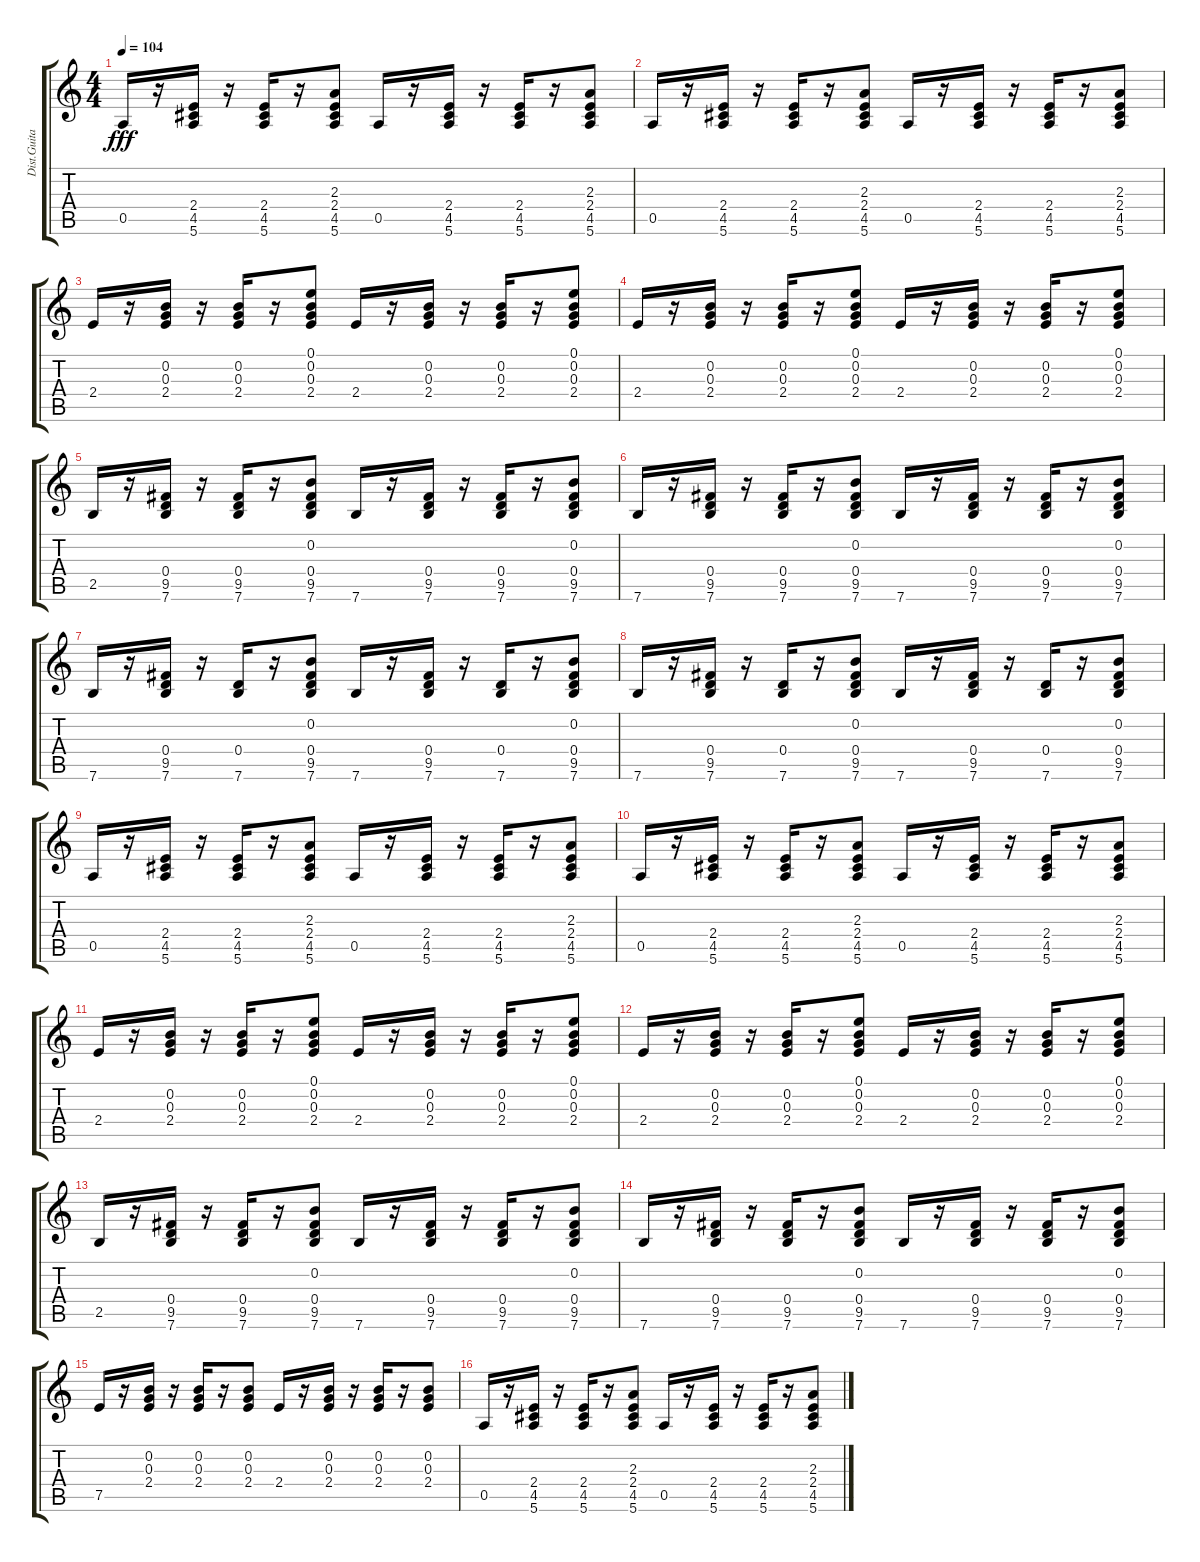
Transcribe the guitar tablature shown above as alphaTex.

\track ("Dist.Guitar" "Dist.Guita") {instrument distortionguitar}
\staff {score tabs}
\tuning (E4 B3 G3 D3 A2 E2) {hide}
\ts (4 4)
\tempo 104
\clef g2
\ks c
0.5.16{dy fff} r.16 (2.4 4.5 5.6).16 r.16 (2.4 4.5 5.6).16 r.16 (2.3 2.4 4.5 5.6).8 0.5.16 r.16 (2.4 4.5 5.6).16 r.16 (2.4 4.5 5.6).16 r.16 (2.3 2.4 4.5 5.6).8 |
0.5.16 r.16 (2.4 4.5 5.6).16 r.16 (2.4 4.5 5.6).16 r.16 (2.3 2.4 4.5 5.6).8 0.5.16 r.16 (2.4 4.5 5.6).16 r.16 (2.4 4.5 5.6).16 r.16 (2.3 2.4 4.5 5.6).8 |
2.4.16 r.16 (0.2 0.3 2.4).16 r.16 (0.2 0.3 2.4).16 r.16 (0.1 0.2 0.3 2.4).8 2.4.16 r.16 (0.2 0.3 2.4).16 r.16 (0.2 0.3 2.4).16 r.16 (0.1 0.2 0.3 2.4).8 |
2.4.16 r.16 (0.2 0.3 2.4).16 r.16 (0.2 0.3 2.4).16 r.16 (0.1 0.2 0.3 2.4).8 2.4.16 r.16 (0.2 0.3 2.4).16 r.16 (0.2 0.3 2.4).16 r.16 (0.1 0.2 0.3 2.4).8 |
2.5.16 r.16 (0.4 9.5 7.6).16 r.16 (0.4 9.5 7.6).16 r.16 (0.2 0.4 9.5 7.6).8 7.6.16 r.16 (0.4 9.5 7.6).16 r.16 (0.4 9.5 7.6).16 r.16 (0.2 0.4 9.5 7.6).8 |
7.6.16 r.16 (0.4 9.5 7.6).16 r.16 (0.4 9.5 7.6).16 r.16 (0.2 0.4 9.5 7.6).8 7.6.16 r.16 (0.4 9.5 7.6).16 r.16 (0.4 9.5 7.6).16 r.16 (0.2 0.4 9.5 7.6).8 |
7.6.16 r.16 (0.4 9.5 7.6).16 r.16 (0.4 7.6).16 r.16 (0.2 0.4 9.5 7.6).8 7.6.16 r.16 (0.4 9.5 7.6).16 r.16 (0.4 7.6).16 r.16 (0.2 0.4 9.5 7.6).8 |
7.6.16 r.16 (0.4 9.5 7.6).16 r.16 (0.4 7.6).16 r.16 (0.2 0.4 9.5 7.6).8 7.6.16 r.16 (0.4 9.5 7.6).16 r.16 (0.4 7.6).16 r.16 (0.2 0.4 9.5 7.6).8 |
0.5.16 r.16 (2.4 4.5 5.6).16 r.16 (2.4 4.5 5.6).16 r.16 (2.3 2.4 4.5 5.6).8 0.5.16 r.16 (2.4 4.5 5.6).16 r.16 (2.4 4.5 5.6).16 r.16 (2.3 2.4 4.5 5.6).8 |
0.5.16 r.16 (2.4 4.5 5.6).16 r.16 (2.4 4.5 5.6).16 r.16 (2.3 2.4 4.5 5.6).8 0.5.16 r.16 (2.4 4.5 5.6).16 r.16 (2.4 4.5 5.6).16 r.16 (2.3 2.4 4.5 5.6).8 |
2.4.16 r.16 (0.2 0.3 2.4).16 r.16 (0.2 0.3 2.4).16 r.16 (0.1 0.2 0.3 2.4).8 2.4.16 r.16 (0.2 0.3 2.4).16 r.16 (0.2 0.3 2.4).16 r.16 (0.1 0.2 0.3 2.4).8 |
2.4.16 r.16 (0.2 0.3 2.4).16 r.16 (0.2 0.3 2.4).16 r.16 (0.1 0.2 0.3 2.4).8 2.4.16 r.16 (0.2 0.3 2.4).16 r.16 (0.2 0.3 2.4).16 r.16 (0.1 0.2 0.3 2.4).8 |
2.5.16 r.16 (0.4 9.5 7.6).16 r.16 (0.4 9.5 7.6).16 r.16 (0.2 0.4 9.5 7.6).8 7.6.16 r.16 (0.4 9.5 7.6).16 r.16 (0.4 9.5 7.6).16 r.16 (0.2 0.4 9.5 7.6).8 |
7.6.16 r.16 (0.4 9.5 7.6).16 r.16 (0.4 9.5 7.6).16 r.16 (0.2 0.4 9.5 7.6).8 7.6.16 r.16 (0.4 9.5 7.6).16 r.16 (0.4 9.5 7.6).16 r.16 (0.2 0.4 9.5 7.6).8 |
7.5.16 r.16 (0.2 0.3 2.4).16 r.16 (0.2 0.3 2.4).16 r.16 (0.2 0.3 2.4).8 2.4.16 r.16 (0.2 0.3 2.4).16 r.16 (0.2 0.3 2.4).16 r.16 (0.2 0.3 2.4).8 |
0.5.16 r.16 (2.4 4.5 5.6).16 r.16 (2.4 4.5 5.6).16 r.16 (2.3 2.4 4.5 5.6).8 0.5.16 r.16 (2.4 4.5 5.6).16 r.16 (2.4 4.5 5.6).16 r.16 (2.3 2.4 4.5 5.6).8
